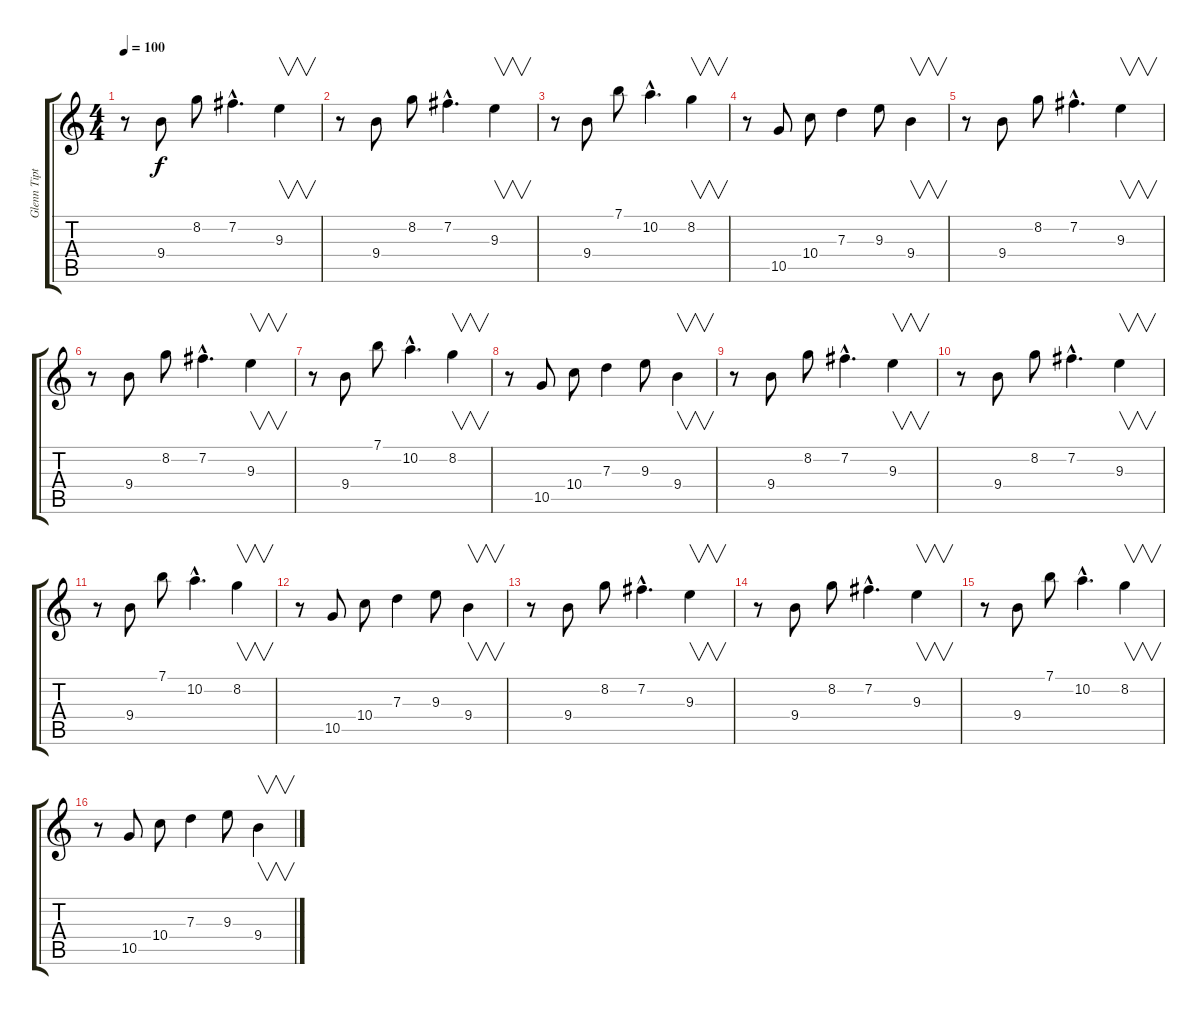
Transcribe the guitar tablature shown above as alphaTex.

\track ("Glenn Tipton (Disto Gtr)" "Glenn Tipt") {instrument distortionguitar}
\staff {score tabs}
\tuning (E4 B3 G3 D3 A2 E2) {hide}
\ts (4 4)
\tempo 100
\clef g2
\ks c
r.8{dy f instrument distortionguitar} 9.4.8 8.2.8 7.2{hac}.4{d} 9.3.4{v} |
r.8 9.4.8 8.2.8 7.2{hac}.4{d} 9.3.4{v} |
r.8 9.4.8 7.1.8 10.2{hac}.4{d} 8.2.4{v} |
r.8 10.5.8 10.4.8 7.3.4 9.3.8 9.4.4{v} |
r.8 9.4.8 8.2.8 7.2{hac}.4{d} 9.3.4{v} |
r.8 9.4.8 8.2.8 7.2{hac}.4{d} 9.3.4{v} |
r.8 9.4.8 7.1.8 10.2{hac}.4{d} 8.2.4{v} |
r.8 10.5.8 10.4.8 7.3.4 9.3.8 9.4.4{v} |
r.8 9.4.8 8.2.8 7.2{hac}.4{d} 9.3.4{v} |
r.8 9.4.8 8.2.8 7.2{hac}.4{d} 9.3.4{v} |
r.8 9.4.8 7.1.8 10.2{hac}.4{d} 8.2.4{v} |
r.8 10.5.8 10.4.8 7.3.4 9.3.8 9.4.4{v} |
r.8 9.4.8 8.2.8 7.2{hac}.4{d} 9.3.4{v} |
r.8 9.4.8 8.2.8 7.2{hac}.4{d} 9.3.4{v} |
r.8 9.4.8 7.1.8 10.2{hac}.4{d} 8.2.4{v} |
r.8 10.5.8 10.4.8 7.3.4 9.3.8 9.4.4{v}
